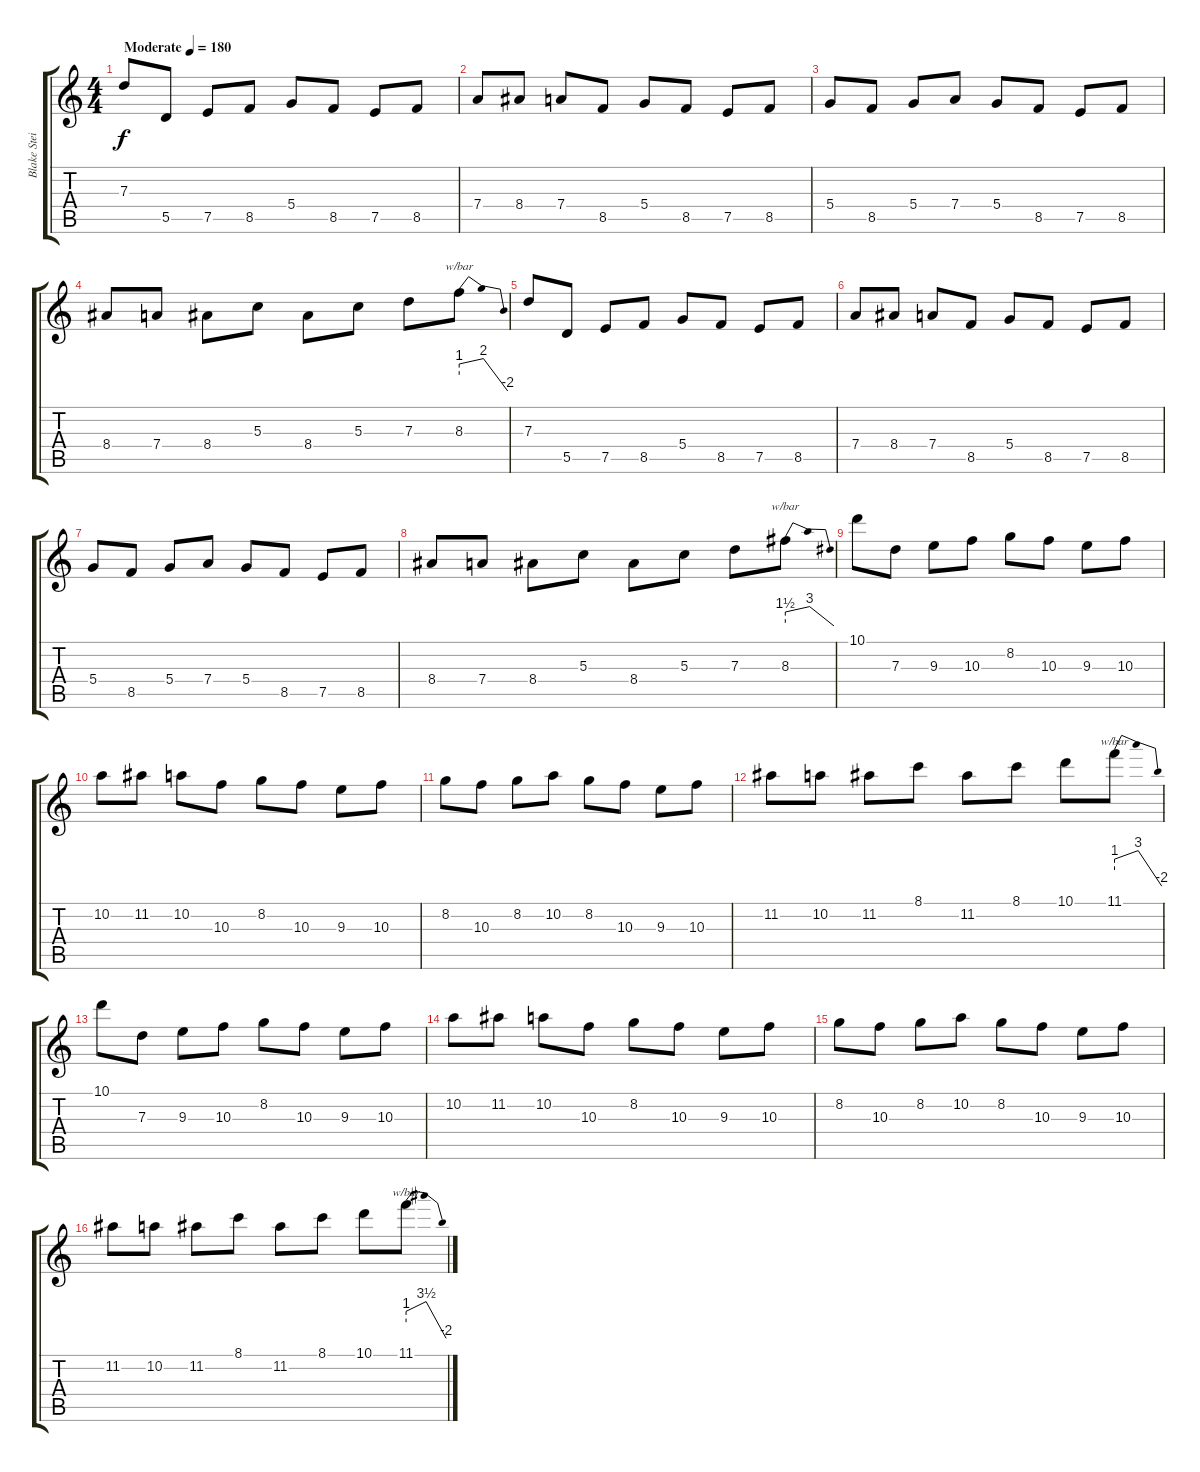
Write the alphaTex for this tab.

\track ("Blake Steiner" "Blake Stei") {instrument overdrivenguitar}
\staff {score tabs}
\tuning (E4 B3 G3 D3 A2 D2) {hide}
\ts (4 4)
\tempo (180 "Moderate")
\clef g2
\ks c
7.3.8{dy f instrument overdrivenguitar} 5.5.8 7.5.8 8.5.8 5.4.8 8.5.8 7.5.8 8.5.8 |
7.4.8 8.4.8 7.4.8 8.5.8 5.4.8 8.5.8 7.5.8 8.5.8 |
5.4.8 8.5.8 5.4.8 7.4.8 5.4.8 8.5.8 7.5.8 8.5.8 |
8.4.8 7.4.8 8.4.8 5.3.8 8.4.8 5.3.8 7.3.8 8.3.8{tbe (dip default 0 4 30 8 60 -8)} |
7.3.8 5.5.8 7.5.8 8.5.8 5.4.8 8.5.8 7.5.8 8.5.8 |
7.4.8 8.4.8 7.4.8 8.5.8 5.4.8 8.5.8 7.5.8 8.5.8 |
5.4.8 8.5.8 5.4.8 7.4.8 5.4.8 8.5.8 7.5.8 8.5.8 |
8.4.8 7.4.8 8.4.8 5.3.8 8.4.8 5.3.8 7.3.8 8.3.8{tbe (dip default 0 6 30 12 60 0)} |
10.1.8 7.3.8 9.3.8 10.3.8 8.2.8 10.3.8 9.3.8 10.3.8 |
10.2.8 11.2.8 10.2.8 10.3.8 8.2.8 10.3.8 9.3.8 10.3.8 |
8.2.8 10.3.8 8.2.8 10.2.8 8.2.8 10.3.8 9.3.8 10.3.8 |
11.2.8 10.2.8 11.2.8 8.1.8 11.2.8 8.1.8 10.1.8 11.1.8{tbe (dip default 0 4 30 12 60 -8)} |
10.1.8 7.3.8 9.3.8 10.3.8 8.2.8 10.3.8 9.3.8 10.3.8 |
10.2.8 11.2.8 10.2.8 10.3.8 8.2.8 10.3.8 9.3.8 10.3.8 |
8.2.8 10.3.8 8.2.8 10.2.8 8.2.8 10.3.8 9.3.8 10.3.8 |
11.2.8 10.2.8 11.2.8 8.1.8 11.2.8 8.1.8 10.1.8 11.1.8{tbe (dip default 0 4 30 14 60 -8)}
